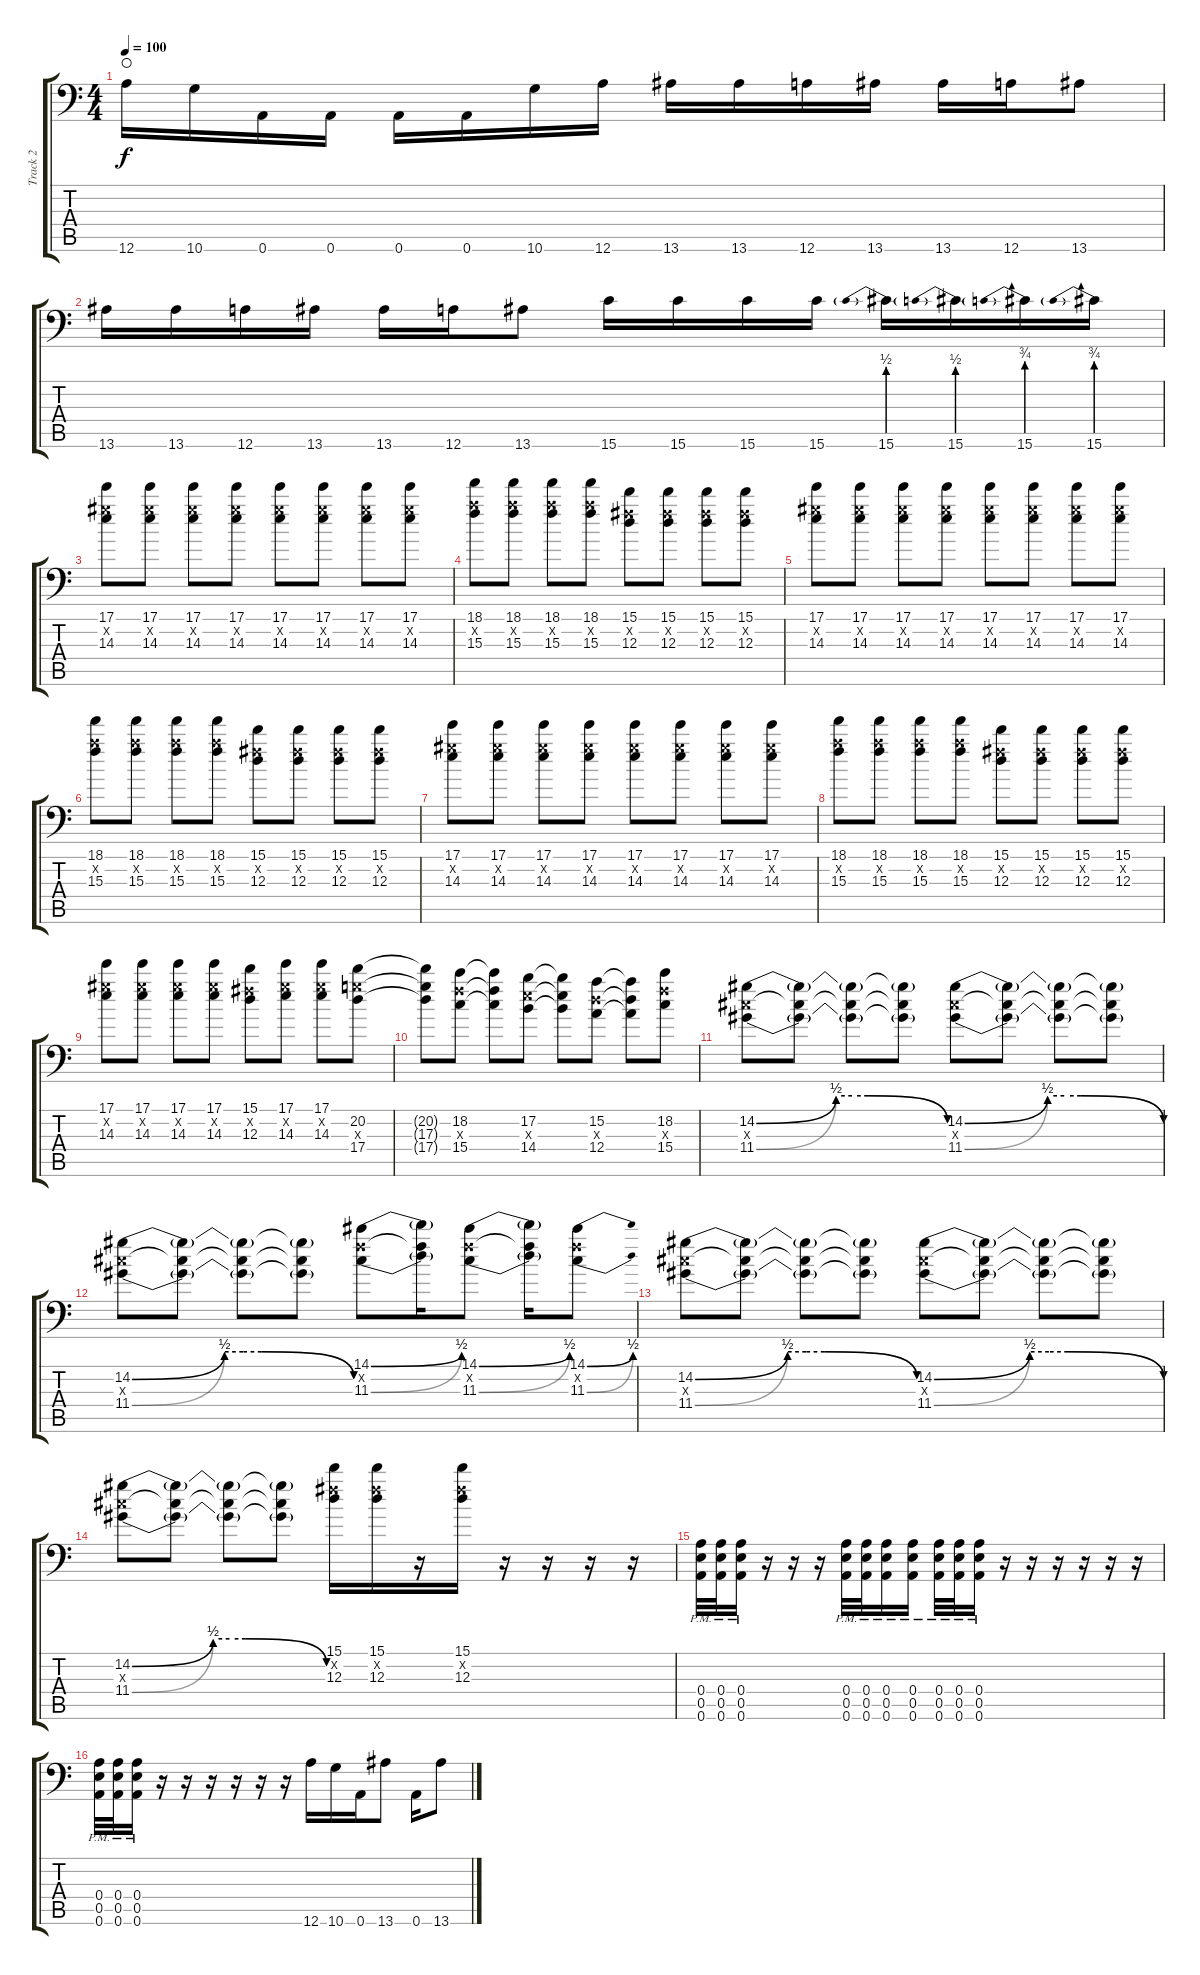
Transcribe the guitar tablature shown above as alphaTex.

\track ("Track 2" "Track 2") {instrument distortionguitar}
\staff {score tabs}
\tuning (B3 Gb3 D3 A2 E2 A1) {hide}
\ts (4 4)
\tempo 100
\clef f4
\ks c
12.6.16{dy f waho} 10.6.16 0.6.16 0.6.16 0.6.16 0.6.16 10.6.16 12.6.16 13.6.16 13.6.16 12.6.16 13.6.16 13.6.16 12.6.16 13.6.8 |
13.6.16 13.6.16 12.6.16 13.6.16 13.6.16 12.6.16 13.6.8 15.6.16 15.6.16 15.6.16 15.6.16 15.6{be (prebend 0 2 60 2)}.16 15.6{be (prebend 0 2 60 2)}.16 15.6{be (prebend 0 3 60 3)}.16 15.6{be (prebend 0 3 60 3)}.16 |
(17.1 14.2{x} 14.3).8 (17.1 14.2{x} 14.3).8 (17.1 14.2{x} 14.3).8 (17.1 14.2{x} 14.3).8 (17.1 14.2{x} 14.3).8 (17.1 14.2{x} 14.3).8 (17.1 14.2{x} 14.3).8 (17.1 14.2{x} 14.3).8 |
(18.1 15.2{x} 15.3).8 (18.1 15.2{x} 15.3).8 (18.1 15.2{x} 15.3).8 (18.1 15.2{x} 15.3).8 (15.1 12.2{x} 12.3).8 (15.1 12.2{x} 12.3).8 (15.1 12.2{x} 12.3).8 (15.1 12.2{x} 12.3).8 |
(17.1 14.2{x} 14.3).8 (17.1 14.2{x} 14.3).8 (17.1 14.2{x} 14.3).8 (17.1 14.2{x} 14.3).8 (17.1 14.2{x} 14.3).8 (17.1 14.2{x} 14.3).8 (17.1 14.2{x} 14.3).8 (17.1 14.2{x} 14.3).8 |
(18.1 15.2{x} 15.3).8 (18.1 15.2{x} 15.3).8 (18.1 15.2{x} 15.3).8 (18.1 15.2{x} 15.3).8 (15.1 12.2{x} 12.3).8 (15.1 12.2{x} 12.3).8 (15.1 12.2{x} 12.3).8 (15.1 12.2{x} 12.3).8 |
(17.1 14.2{x} 14.3).8 (17.1 14.2{x} 14.3).8 (17.1 14.2{x} 14.3).8 (17.1 14.2{x} 14.3).8 (17.1 14.2{x} 14.3).8 (17.1 14.2{x} 14.3).8 (17.1 14.2{x} 14.3).8 (17.1 14.2{x} 14.3).8 |
(18.1 15.2{x} 15.3).8 (18.1 15.2{x} 15.3).8 (18.1 15.2{x} 15.3).8 (18.1 15.2{x} 15.3).8 (15.1 12.2{x} 12.3).8 (15.1 12.2{x} 12.3).8 (15.1 12.2{x} 12.3).8 (15.1 12.2{x} 12.3).8 |
(17.1 14.2{x} 14.3).8 (17.1 14.2{x} 14.3).8 (17.1 14.2{x} 14.3).8 (17.1 14.2{x} 14.3).8 (15.1 12.2{x} 12.3).8 (17.1 14.2{x} 14.3).8 (17.1 14.2{x} 14.3).8 (20.2 17.3{x} 17.4).8 |
(20.2{t} 17.3{t} 17.4{t}).8 (18.2 15.3{x} 15.4).8 (18.2{t} 15.3{t} 15.4{t}).8 (17.2 14.3{x} 14.4).8 (17.2{t} 14.3{t} 14.4{t}).8 (15.2 12.3{x} 12.4).8 (15.2{t} 12.3{t} 12.4{t}).8 (18.2 15.3{x} 15.4).8 |
(14.2{be (custom 0 0 25 2 30 2 35 2 60 0)} 11.3{x} 11.4{be (custom 0 0 25 2 30 2 35 2 60 0)}).8 (14.2{t} 11.3{t} 11.4{t}).8 (14.2{t} 11.3{t} 11.4{t}).8 (14.2{t} 11.3{t} 11.4{t}).8 (14.2{be (custom 0 0 25 2 30 2 35 2 60 0)} 11.3{x} 11.4{be (custom 0 0 25 2 30 2 35 2 60 0)}).8 (14.2{t} 11.3{t} 11.4{t}).8 (14.2{t} 11.3{t} 11.4{t}).8 (14.2{t} 11.3{t} 11.4{t}).8 |
(14.2{be (custom 0 0 25 2 30 2 35 2 60 0)} 11.3{x} 11.4{be (custom 0 0 25 2 30 2 35 2 60 0)}).8 (14.2{t} 11.3{t} 11.4{t}).8 (14.2{t} 11.3{t} 11.4{t}).8 (14.2{t} 11.3{t} 11.4{t}).8 (14.1{be (bend 0 0 60 2)} 11.2{x} 11.3{be (bend 0 0 60 2)}).8 (14.1{t} 11.2{t} 11.3{t}).16 (14.1{be (bend 0 0 60 2)} 11.2{x} 11.3{be (bend 0 0 60 2)}).8 (14.1{t} 11.2{t} 11.3{t}).16 (14.1{be (bend 0 0 60 2)} 11.2{x} 11.3{be (bend 0 0 60 2)}).8 |
(14.2{be (custom 0 0 25 2 30 2 35 2 60 0)} 11.3{x} 11.4{be (custom 0 0 25 2 30 2 35 2 60 0)}).8 (14.2{t} 11.3{t} 11.4{t}).8 (14.2{t} 11.3{t} 11.4{t}).8 (14.2{t} 11.3{t} 11.4{t}).8 (14.2{be (custom 0 0 25 2 30 2 35 2 60 0)} 11.3{x} 11.4{be (custom 0 0 25 2 30 2 35 2 60 0)}).8 (14.2{t} 11.3{t} 11.4{t}).8 (14.2{t} 11.3{t} 11.4{t}).8 (14.2{t} 11.3{t} 11.4{t}).8 |
(14.2{be (custom 0 0 25 2 30 2 35 2 60 0)} 11.3{x} 11.4{be (custom 0 0 25 2 30 2 35 2 60 0)}).8 (14.2{t} 11.3{t} 11.4{t}).8 (14.2{t} 11.3{t} 11.4{t}).8 (14.2{t} 11.3{t} 11.4{t}).8 (15.1 12.2{x} 12.3).16 (15.1 12.2{x} 12.3).16 r.16{volume 0} (15.1 12.2{x} 12.3).16{volume 7} r.16{volume 0} r.16 r.16 r.16 |
(0.4{pm} 0.5{pm} 0.6{pm}).32{volume 7} (0.4{pm} 0.5{pm} 0.6{pm}).32 (0.4{pm} 0.5{pm} 0.6{pm}).16 r.16 r.16 r.16 (0.4{pm} 0.5{pm} 0.6{pm}).32 (0.4{pm} 0.5{pm} 0.6{pm}).32 (0.4{pm} 0.5{pm} 0.6{pm}).16 (0.4{pm} 0.5{pm} 0.6{pm}).16 (0.4{pm} 0.5{pm} 0.6{pm}).32 (0.4{pm} 0.5{pm} 0.6{pm}).32 (0.4{pm} 0.5{pm} 0.6{pm}).16 r.16 r.16 r.16 r.16 r.16 r.16 |
(0.4{pm} 0.5{pm} 0.6{pm}).32 (0.4{pm} 0.5{pm} 0.6{pm}).32 (0.4{pm} 0.5{pm} 0.6{pm}).16 r.16 r.16 r.16 r.16 r.16 r.16 12.6.16 10.6.16 0.6.16 13.6.8 0.6.16 13.6.8
